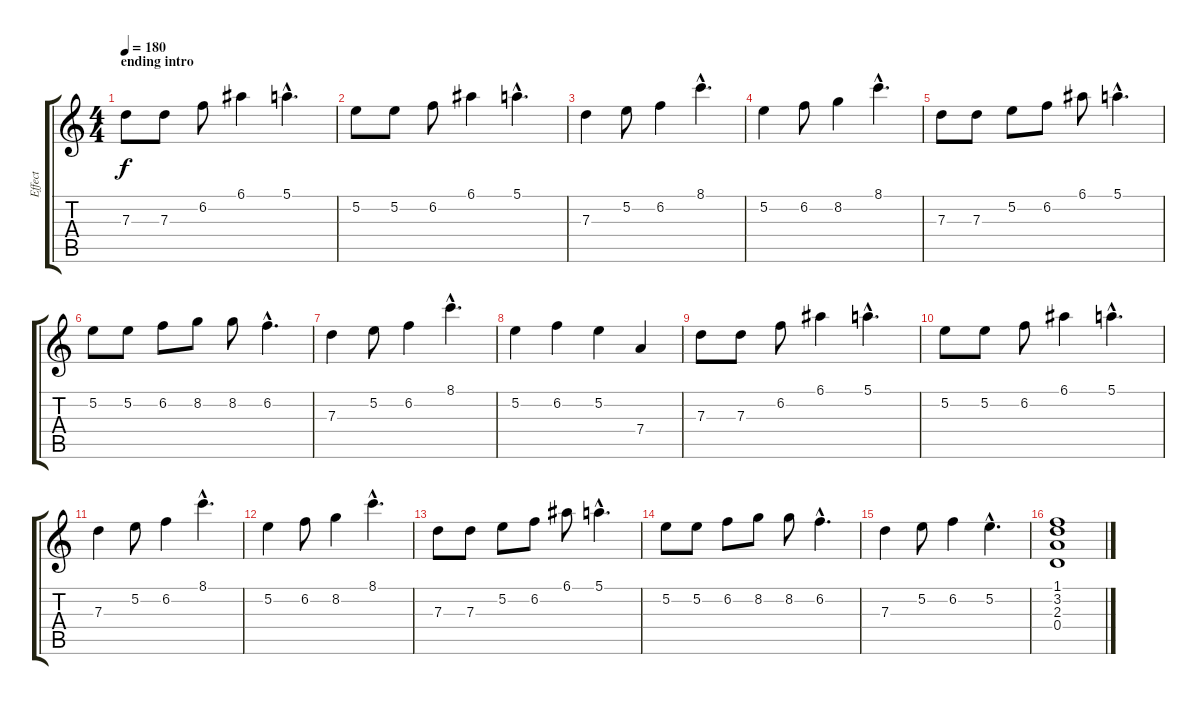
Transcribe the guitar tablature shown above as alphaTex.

\track ("Effect" "Effect") {instrument electricguitarclean}
\staff {score tabs}
\tuning (E4 B3 G3 D3 A2 E2) {hide}
\ts (4 4)
\section ("" "ending intro")
\tempo 180
\clef g2
\ks c
7.3.8{dy f} 7.3.8 6.2.8 6.1.4 5.1{hac}.4{d} |
5.2.8 5.2.8 6.2.8 6.1.4 5.1{hac}.4{d} |
7.3.4 5.2.8 6.2.4 8.1{hac}.4{d} |
5.2.4 6.2.8 8.2.4 8.1{hac}.4{d} |
7.3.8 7.3.8 5.2.8 6.2.8 6.1.8 5.1{hac}.4{d} |
5.2.8 5.2.8 6.2.8 8.2.8 8.2.8 6.2{hac}.4{d} |
7.3.4 5.2.8 6.2.4 8.1{hac}.4{d} |
5.2.4 6.2.4 5.2.4 7.4.4 |
7.3.8 7.3.8 6.2.8 6.1.4 5.1{hac}.4{d} |
5.2.8 5.2.8 6.2.8 6.1.4 5.1{hac}.4{d} |
7.3.4 5.2.8 6.2.4 8.1{hac}.4{d} |
5.2.4 6.2.8 8.2.4 8.1{hac}.4{d} |
7.3.8 7.3.8 5.2.8 6.2.8 6.1.8 5.1{hac}.4{d} |
5.2.8 5.2.8 6.2.8 8.2.8 8.2.8 6.2{hac}.4{d} |
7.3.4 5.2.8 6.2.4 5.2{hac}.4{d} |
(1.1 3.2 2.3 0.4).1
